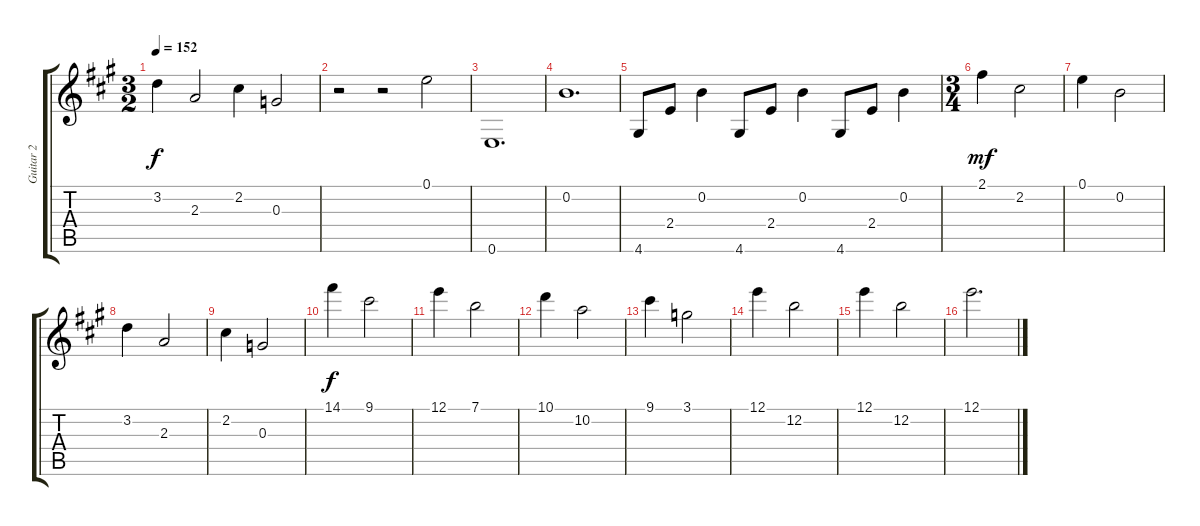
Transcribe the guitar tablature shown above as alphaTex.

\track ("Guitar 2" "Guitar 2") {instrument acousticguitarnylon}
\staff {score tabs}
\tuning (E4 B3 G3 D3 A2 E2) {hide}
\ts (3 2)
\tempo 152
\clef g2
\ks a
3.2.4{dy f} 2.3.2 2.2.4 0.3.2 |
r.2 r.2 0.1.2 |
0.6.1{d} |
0.2.1{d} |
4.6.8 2.4.8 0.2.4 4.6.8 2.4.8 0.2.4 4.6.8 2.4.8 0.2.4 |
\ts (3 4)
2.1.4{dy mf} 2.2.2 |
0.1.4 0.2.2 |
3.2.4 2.3.2 |
2.2.4 0.3.2 |
14.1.4{dy f} 9.1.2 |
12.1.4 7.1.2 |
10.1.4 10.2.2 |
9.1.4 3.1.2 |
12.1.4 12.2.2 |
12.1.4 12.2.2 |
12.1.2{d}
